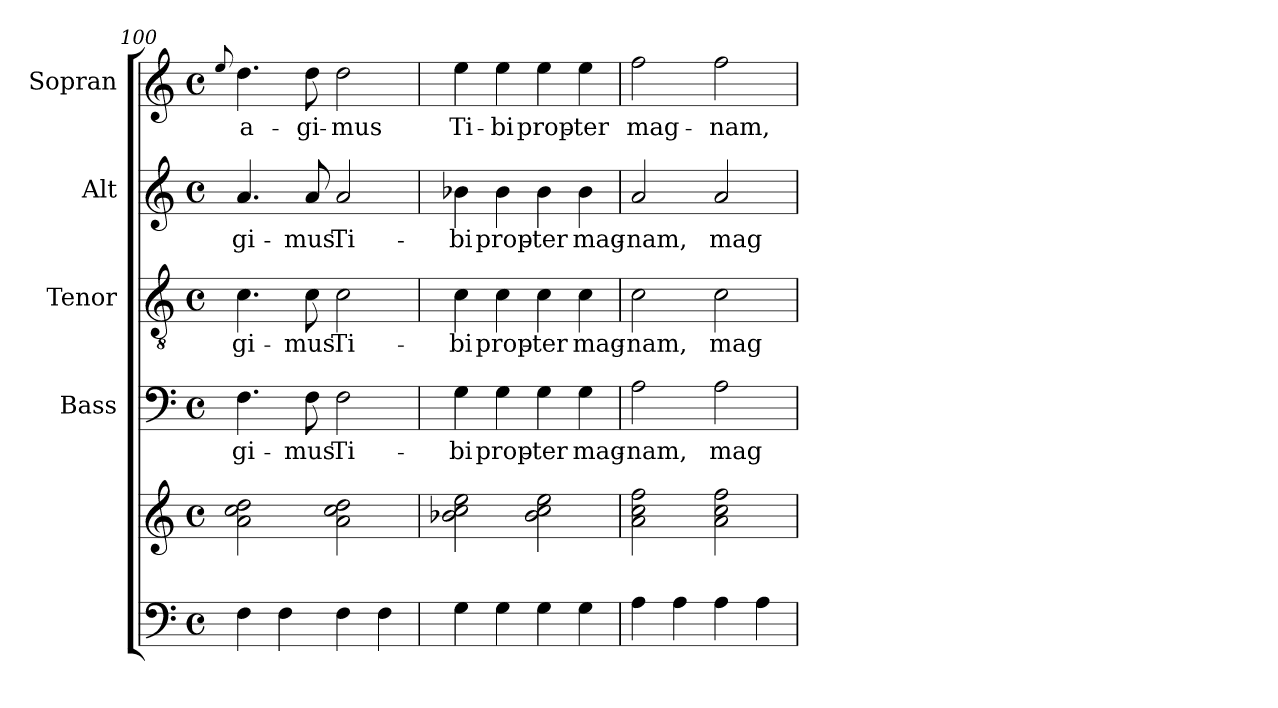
**kern	**kern	**kern	**text	**kern	**text	**kern	**text	**kern	**text
*part5	*part5	*part4	*part4	*part3	*part3	*part2	*part2	*part1	*part1
*staff6	*staff5	*staff4	*staff4	*staff3	*staff3	*staff2	*staff2	*staff1	*staff1
*	*	*I"Bass	*	*I"Tenor	*	*I"Alt	*	*I"Sopran	*
*	*	*I'B.	*	*I'T.	*	*I'A.	*	*I'S.	*
*clefF4	*clefG2	*clefF4	*	*clefGv2	*	*clefG2	*	*clefG2	*
*k[]	*k[]	*k[]	*	*k[]	*	*k[]	*	*k[]	*
*C:	*C:	*C:	*	*C:	*	*C:	*	*C:	*
*M4/4	*M4/4	*M4/4	*	*M4/4	*	*M4/4	*	*M4/4	*
*met(c)	*met(c)	*met(c)	*	*met(c)	*	*met(c)	*	*met(c)	*
=100	=100	=100	=100	=100	=100	=100	=100	=100	=100
.	.	.	.	.	.	.	.	8qqee/	.
!	!	!	!LO:LY:b	!	!LO:LY:b	!	!LO:LY:b	!	!LO:LY:b
4F\	2a\ 2cc\ 2dd\	4.F\	-gi-	4.c\	-gi-	4.a/	-gi-	4.dd\	a-
4F\	.	.	.	.	.	.	.	.	.
!	!	!	!LO:LY:b	!	!LO:LY:b	!	!LO:LY:b	!	!LO:LY:b
.	.	8F\	-mus	8c\	-mus	8a/	-mus	8dd\	-gi-
!	!	!	!LO:LY:b	!	!LO:LY:b	!	!LO:LY:b	!	!LO:LY:b
4F\	2a\ 2cc\ 2dd\	2F\	Ti-	2c\	Ti-	2a/	Ti-	2dd\	-mus
4F\	.	.	.	.	.	.	.	.	.
=101	=101	=101	=101	=101	=101	=101	=101	=101	=101
!	!	!	!LO:LY:b	!	!LO:LY:b	!	!LO:LY:b	!	!LO:LY:b
4G\	2b-X\ 2cc\ 2ee\	4G\	-bi	4c\	-bi	4b-X\	-bi	4ee\	Ti-
!	!	!	!LO:LY:b	!	!LO:LY:b	!	!LO:LY:b	!	!LO:LY:b
4G\	.	4G\	prop-	4c\	prop-	4b-\	prop-	4ee\	-bi
!	!	!	!LO:LY:b	!	!LO:LY:b	!	!LO:LY:b	!	!LO:LY:b
4G\	2b-\ 2cc\ 2ee\	4G\	-ter	4c\	-ter	4b-\	-ter	4ee\	prop-
!	!	!	!LO:LY:b	!	!LO:LY:b	!	!LO:LY:b	!	!LO:LY:b
4G\	.	4G\	mag-	4c\	mag-	4b-\	mag-	4ee\	-ter
=102	=102	=102	=102	=102	=102	=102	=102	=102	=102
!	!	!	!LO:LY:b	!	!LO:LY:b	!	!LO:LY:b	!	!LO:LY:b
4A\	2a\ 2cc\ 2ff\	2A\	-nam,	2c\	-nam,	2a/	-nam,	2ff\	mag-
4A\	.	.	.	.	.	.	.	.	.
!	!	!	!LO:LY:b	!	!LO:LY:b	!	!LO:LY:b	!	!LO:LY:b
4A\	2a\ 2cc\ 2ff\	2A\	mag-	2c\	mag-	2a/	mag-	2ff\	-nam,
4A\	.	.	.	.	.	.	.	.	.
=	=	=	=	=	=	=	=	=	=
*-	*-	*-	*-	*-	*-	*-	*-	*-	*-
